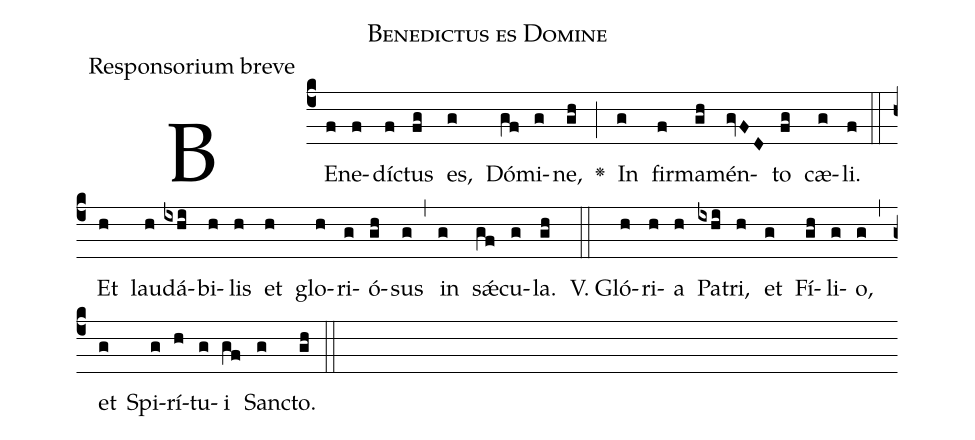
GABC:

name:Benedictus es Domine;
office-part:Responsorium breve;
%%
(c4) BE(f)ne(f)dí(f)ctus(fg) es,(g) Dó(gf)mi(g)ne,(gh) <v>\greheightstar</v>(;) In(g) fir(f)ma(gh)mén(gvFD)to(fg) cæ(g)li.(f) (::)
Et(h) lau(h)dá(ixhi)bi(h)lis(h) et(h) glo(h)ri(g)ó(gh)sus(g) (,) in(g) s<sp>'ae</sp>(gf)cu(g)la.(gh) (::)
V. Gló(h)ri(h)a(h) Pa(ixhi)tri,(h) et(g) Fí(gh)li(g)o,(g) (,) et(g) Spi(g)rí(h)tu(g)i(gf) San(g)cto.(gh) (::)
